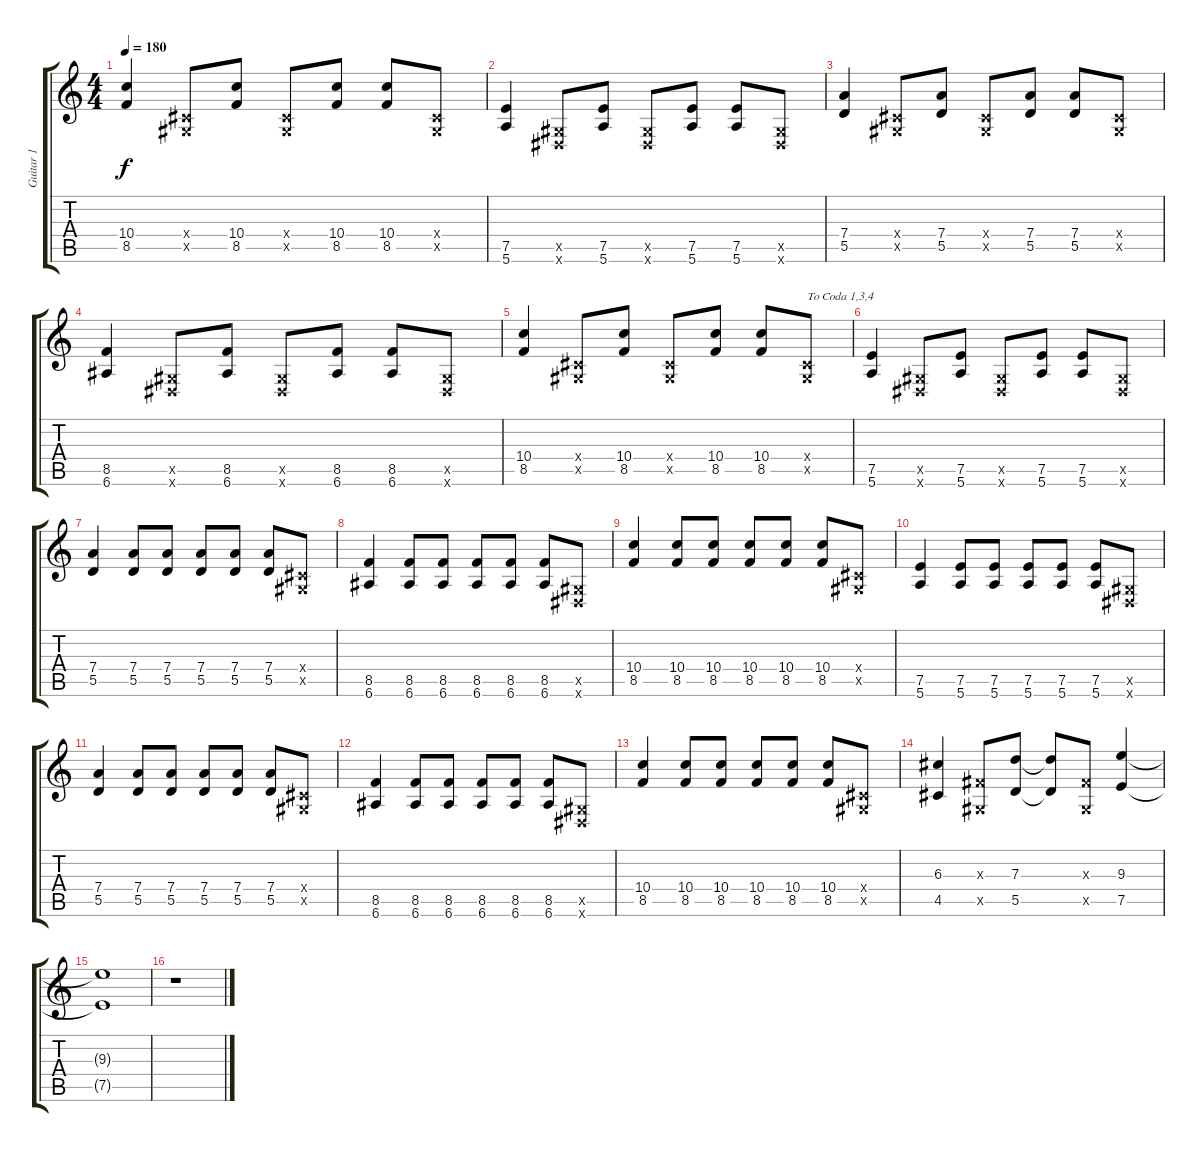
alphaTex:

\track ("Guitar 1" "Guitar 1") {instrument electricguitarclean}
\staff {score tabs}
\tuning (E4 B3 G3 D3 A2 E2) {hide}
\ts (4 4)
\tempo 180
\clef g2
\ks c
(10.4 8.5).4{dy f} (-1.4{x} -1.5{x}).8 (10.4 8.5).8 (-1.4{x} -1.5{x}).8 (10.4 8.5).8 (10.4 8.5).8 (-1.4{x} -1.5{x}).8 |
(7.5 5.6).4 (-1.5{x} -1.6{x}).8 (7.5 5.6).8 (-1.5{x} -1.6{x}).8 (7.5 5.6).8 (7.5 5.6).8 (-1.5{x} -1.6{x}).8 |
(7.4 5.5).4 (-1.4{x} -1.5{x}).8 (7.4 5.5).8 (-1.4{x} -1.5{x}).8 (7.4 5.5).8 (7.4 5.5).8 (-1.4{x} -1.5{x}).8 |
(8.5 6.6).4 (-1.5{x} -1.6{x}).8 (8.5 6.6).8 (-1.5{x} -1.6{x}).8 (8.5 6.6).8 (8.5 6.6).8 (-1.5{x} -1.6{x}).8 |
(10.4 8.5).4 (-1.4{x} -1.5{x}).8 (10.4 8.5).8 (-1.4{x} -1.5{x}).8 (10.4 8.5).8 (10.4 8.5).8 (-1.4{x} -1.5{x}).8{txt "To Coda 1,3,4"} |
(7.5 5.6).4 (-1.5{x} -1.6{x}).8 (7.5 5.6).8 (-1.5{x} -1.6{x}).8 (7.5 5.6).8 (7.5 5.6).8 (-1.5{x} -1.6{x}).8 |
(7.4 5.5).4 (7.4 5.5).8 (7.4 5.5).8 (7.4 5.5).8 (7.4 5.5).8 (7.4 5.5).8 (-1.4{x} -1.5{x}).8 |
(8.5 6.6).4 (8.5 6.6).8 (8.5 6.6).8 (8.5 6.6).8 (8.5 6.6).8 (8.5 6.6).8 (-1.5{x} -1.6{x}).8 |
(10.4 8.5).4 (10.4 8.5).8 (10.4 8.5).8 (10.4 8.5).8 (10.4 8.5).8 (10.4 8.5).8 (-1.4{x} -1.5{x}).8 |
(7.5 5.6).4 (7.5 5.6).8 (7.5 5.6).8 (7.5 5.6).8 (7.5 5.6).8 (7.5 5.6).8 (-1.5{x} -1.6{x}).8 |
(7.4 5.5).4 (7.4 5.5).8 (7.4 5.5).8 (7.4 5.5).8 (7.4 5.5).8 (7.4 5.5).8 (-1.4{x} -1.5{x}).8 |
(8.5 6.6).4 (8.5 6.6).8 (8.5 6.6).8 (8.5 6.6).8 (8.5 6.6).8 (8.5 6.6).8 (-1.5{x} -1.6{x}).8 |
(10.4 8.5).4 (10.4 8.5).8 (10.4 8.5).8 (10.4 8.5).8 (10.4 8.5).8 (10.4 8.5).8 (-1.4{x} -1.5{x}).8 |
(6.3 4.5).4 (-1.3{x} -1.5{x}).8 (7.3 5.5).8 (7.3{t} 5.5{t}).8 (-1.3{x} -1.5{x}).8 (9.3 7.5).4 |
(9.3{t} 7.5{t}).1 |
r.1
